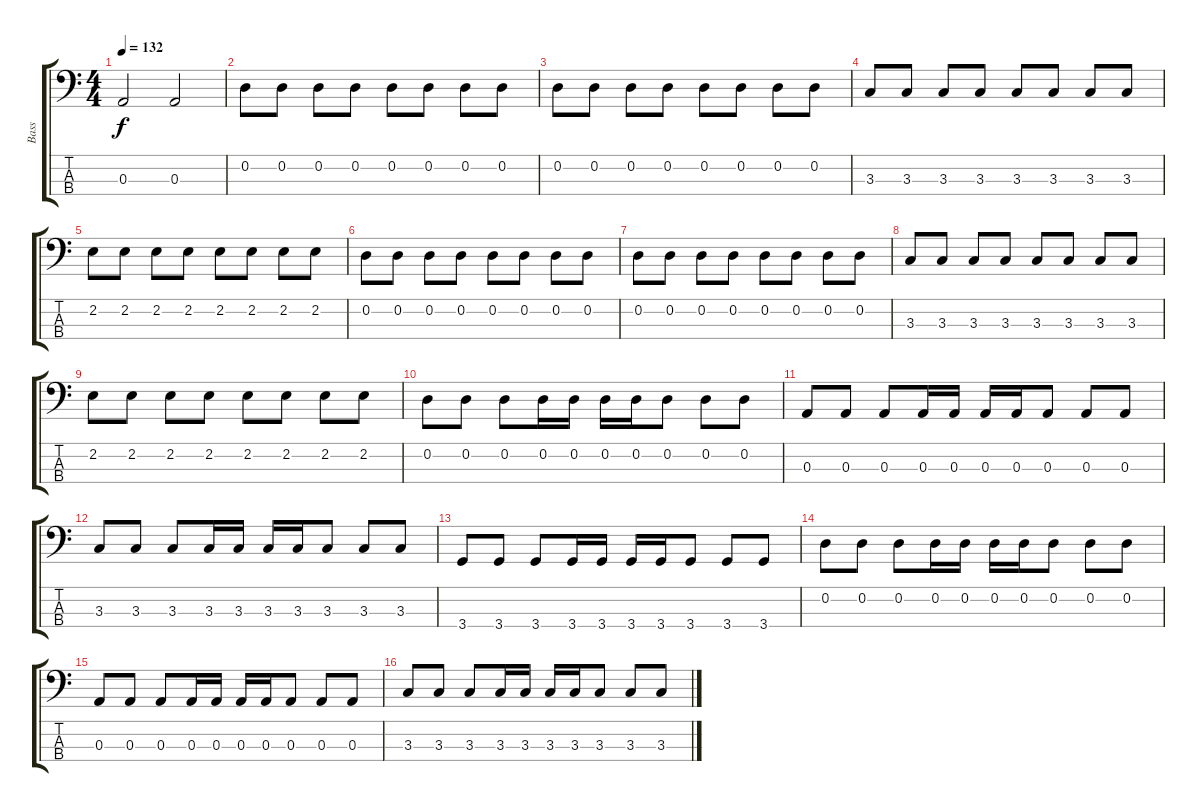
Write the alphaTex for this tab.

\track ("Bass" "Bass") {instrument electricbassfinger}
\staff {score tabs}
\tuning (G2 D2 A1 E1) {hide}
\ts (4 4)
\tempo 132
\clef f4
\ks c
0.3.2{dy f} 0.3.2 |
0.2.8 0.2.8 0.2.8 0.2.8 0.2.8 0.2.8 0.2.8 0.2.8 |
0.2.8 0.2.8 0.2.8 0.2.8 0.2.8 0.2.8 0.2.8 0.2.8 |
3.3.8 3.3.8 3.3.8 3.3.8 3.3.8 3.3.8 3.3.8 3.3.8 |
2.2.8 2.2.8 2.2.8 2.2.8 2.2.8 2.2.8 2.2.8 2.2.8 |
0.2.8 0.2.8 0.2.8 0.2.8 0.2.8 0.2.8 0.2.8 0.2.8 |
0.2.8 0.2.8 0.2.8 0.2.8 0.2.8 0.2.8 0.2.8 0.2.8 |
3.3.8 3.3.8 3.3.8 3.3.8 3.3.8 3.3.8 3.3.8 3.3.8 |
2.2.8 2.2.8 2.2.8 2.2.8 2.2.8 2.2.8 2.2.8 2.2.8 |
0.2.8 0.2.8 0.2.8 0.2.16 0.2.16 0.2.16 0.2.16 0.2.8 0.2.8 0.2.8 |
0.3.8 0.3.8 0.3.8 0.3.16 0.3.16 0.3.16 0.3.16 0.3.8 0.3.8 0.3.8 |
3.3.8 3.3.8 3.3.8 3.3.16 3.3.16 3.3.16 3.3.16 3.3.8 3.3.8 3.3.8 |
3.4.8 3.4.8 3.4.8 3.4.16 3.4.16 3.4.16 3.4.16 3.4.8 3.4.8 3.4.8 |
0.2.8 0.2.8 0.2.8 0.2.16 0.2.16 0.2.16 0.2.16 0.2.8 0.2.8 0.2.8 |
0.3.8 0.3.8 0.3.8 0.3.16 0.3.16 0.3.16 0.3.16 0.3.8 0.3.8 0.3.8 |
3.3.8 3.3.8 3.3.8 3.3.16 3.3.16 3.3.16 3.3.16 3.3.8 3.3.8 3.3.8
